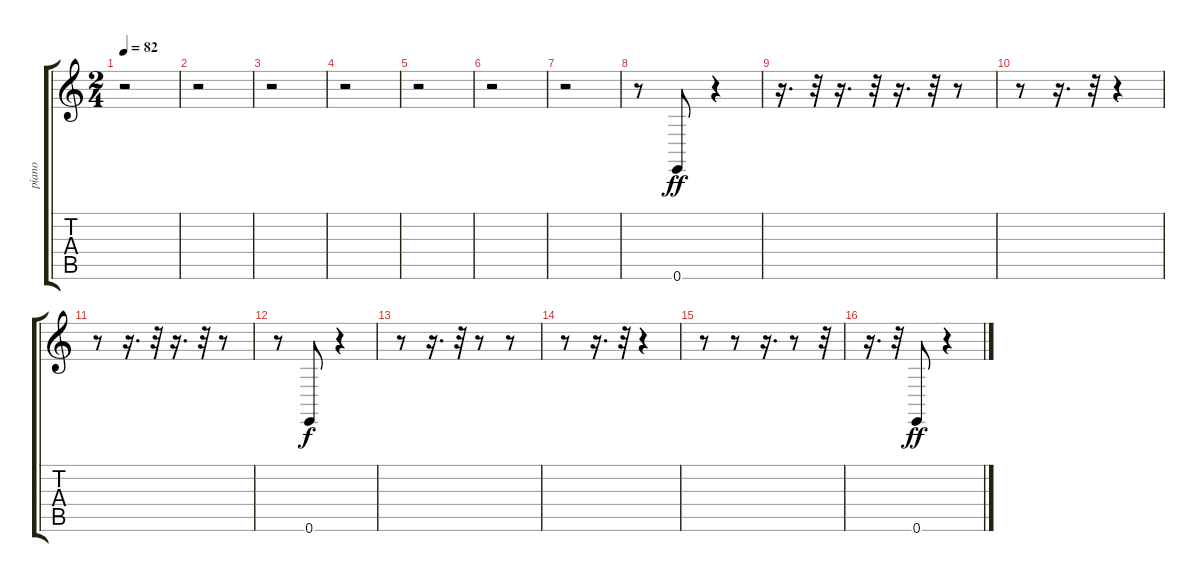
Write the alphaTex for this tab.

\track ("piano" "piano") {instrument brightacousticpiano}
\staff {score tabs}
\tuning (E4 B3 G3 D3 A2 E2) {hide}
\ts (2 4)
\tempo 82
\clef g2
\ks c
r.2{dy ff} |
r.2 |
r.2 |
r.2 |
r.2 |
r.2 |
r.2 |
r.8 0.6.8 r.4 |
r.16{d} r.32 r.16{d} r.32 r.16{d} r.32 r.8 |
r.8 r.16{d} r.32 r.4 |
r.8 r.16{d} r.32 r.16{d} r.32 r.8 |
r.8 0.6.8{dy f} r.4 |
r.8 r.16{d} r.32 r.8 r.8 |
r.8 r.16{d} r.32 r.4 |
r.8 r.8 r.16{d} r.8 r.32 |
r.16{d} r.32 0.6.8{dy ff} r.4
